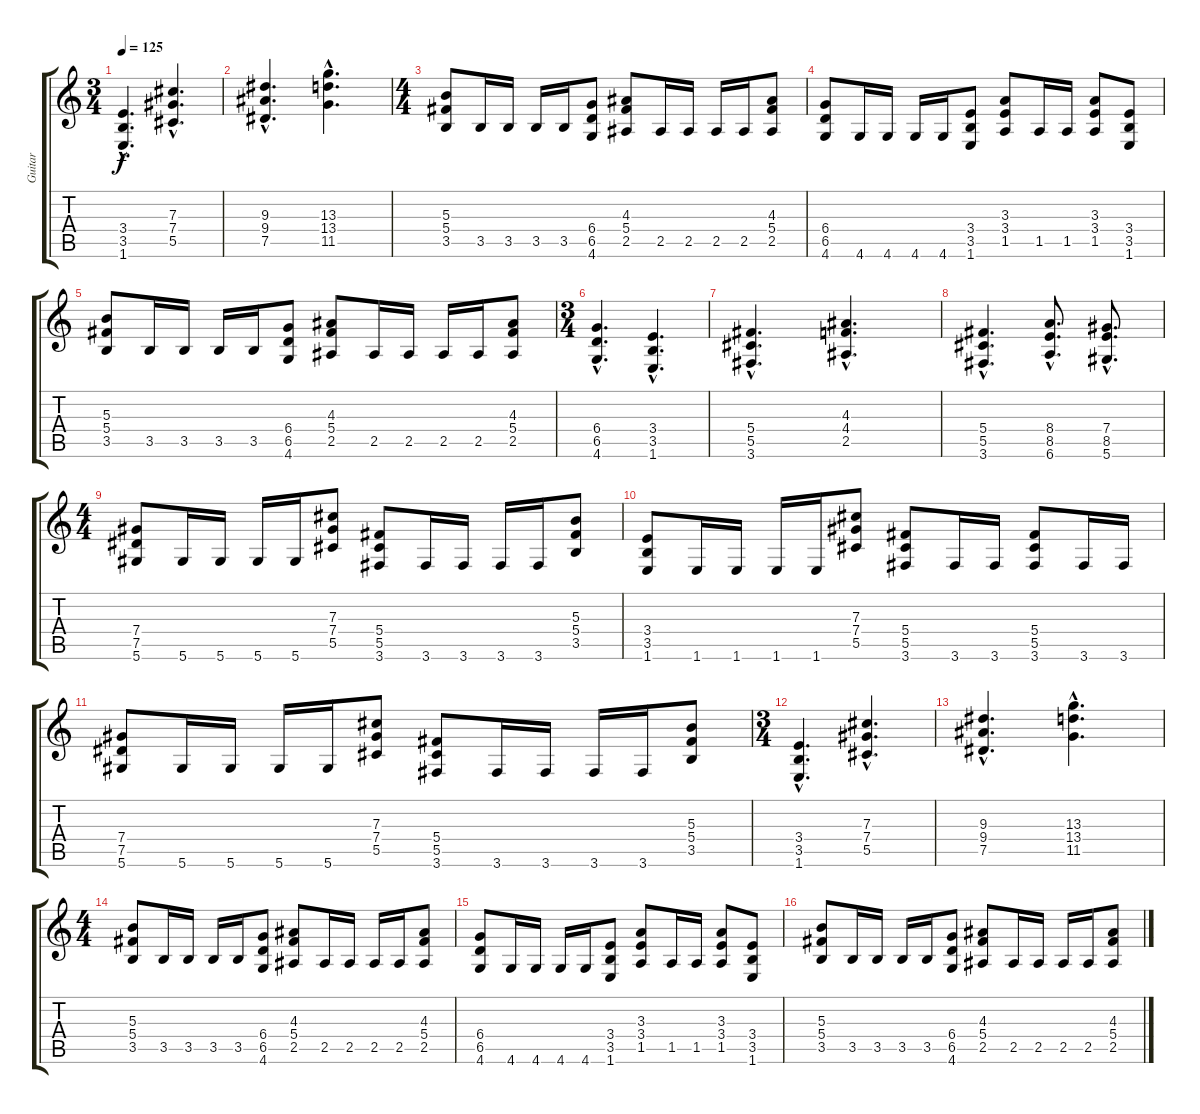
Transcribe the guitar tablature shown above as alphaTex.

\track ("Guitar" "Guitar") {instrument distortionguitar}
\staff {score tabs}
\tuning (Eb4 Bb3 Gb3 Db3 Ab2 Eb2) {hide}
\ts (3 4)
\tempo 125
\clef g2
\ks c
(3.4{hac} 3.5{hac} 1.6{hac}).4{d dy f} (7.3{hac} 7.4{hac} 5.5{hac}).4{d} |
(9.3{hac} 9.4{hac} 7.5{hac}).4{d} (13.3{hac} 13.4{hac} 11.5{hac}).4{d} |
\ts (4 4)
(5.3 5.4 3.5).8 3.5.16 3.5.16 3.5.16 3.5.16 (6.4 6.5 4.6).8 (4.3 5.4 2.5).8 2.5.16 2.5.16 2.5.16 2.5.16 (4.3 5.4 2.5).8 |
(6.4 6.5 4.6).8 4.6.16 4.6.16 4.6.16 4.6.16 (3.4 3.5 1.6).8 (3.3 3.4 1.5).8 1.5.16 1.5.16 (3.3 3.4 1.5).8 (3.4 3.5 1.6).8 |
(5.3 5.4 3.5).8 3.5.16 3.5.16 3.5.16 3.5.16 (6.4 6.5 4.6).8 (4.3 5.4 2.5).8 2.5.16 2.5.16 2.5.16 2.5.16 (4.3 5.4 2.5).8 |
\ts (3 4)
(6.4{hac} 6.5{hac} 4.6{hac}).4{d} (3.4{hac} 3.5{hac} 1.6{hac}).4{d} |
(5.4{hac} 5.5{hac} 3.6{hac}).4{d} (4.3{hac} 4.4{hac} 2.5{hac}).4{d} |
(5.4{hac} 5.5{hac} 3.6{hac}).4{d} (8.4{hac} 8.5{hac} 6.6{hac}).8{d} (7.4{hac} 8.5{hac} 5.6{hac}).8{d} |
\ts (4 4)
(7.4 7.5 5.6).8 5.6.16 5.6.16 5.6.16 5.6.16 (7.3 7.4 5.5).8 (5.4 5.5 3.6).8 3.6.16 3.6.16 3.6.16 3.6.16 (5.3 5.4 3.5).8 |
(3.4 3.5 1.6).8 1.6.16 1.6.16 1.6.16 1.6.16 (7.3 7.4 5.5).8 (5.4 5.5 3.6).8 3.6.16 3.6.16 (5.4 5.5 3.6).8 3.6.16 3.6.16 |
(7.4 7.5 5.6).8 5.6.16 5.6.16 5.6.16 5.6.16 (7.3 7.4 5.5).8 (5.4 5.5 3.6).8 3.6.16 3.6.16 3.6.16 3.6.16 (5.3 5.4 3.5).8 |
\ts (3 4)
(3.4{hac} 3.5{hac} 1.6{hac}).4{d} (7.3{hac} 7.4{hac} 5.5{hac}).4{d} |
(9.3{hac} 9.4{hac} 7.5{hac}).4{d} (13.3{hac} 13.4{hac} 11.5{hac}).4{d} |
\ts (4 4)
(5.3 5.4 3.5).8 3.5.16 3.5.16 3.5.16 3.5.16 (6.4 6.5 4.6).8 (4.3 5.4 2.5).8 2.5.16 2.5.16 2.5.16 2.5.16 (4.3 5.4 2.5).8 |
(6.4 6.5 4.6).8 4.6.16 4.6.16 4.6.16 4.6.16 (3.4 3.5 1.6).8 (3.3 3.4 1.5).8 1.5.16 1.5.16 (3.3 3.4 1.5).8 (3.4 3.5 1.6).8 |
(5.3 5.4 3.5).8 3.5.16 3.5.16 3.5.16 3.5.16 (6.4 6.5 4.6).8 (4.3 5.4 2.5).8 2.5.16 2.5.16 2.5.16 2.5.16 (4.3 5.4 2.5).8
